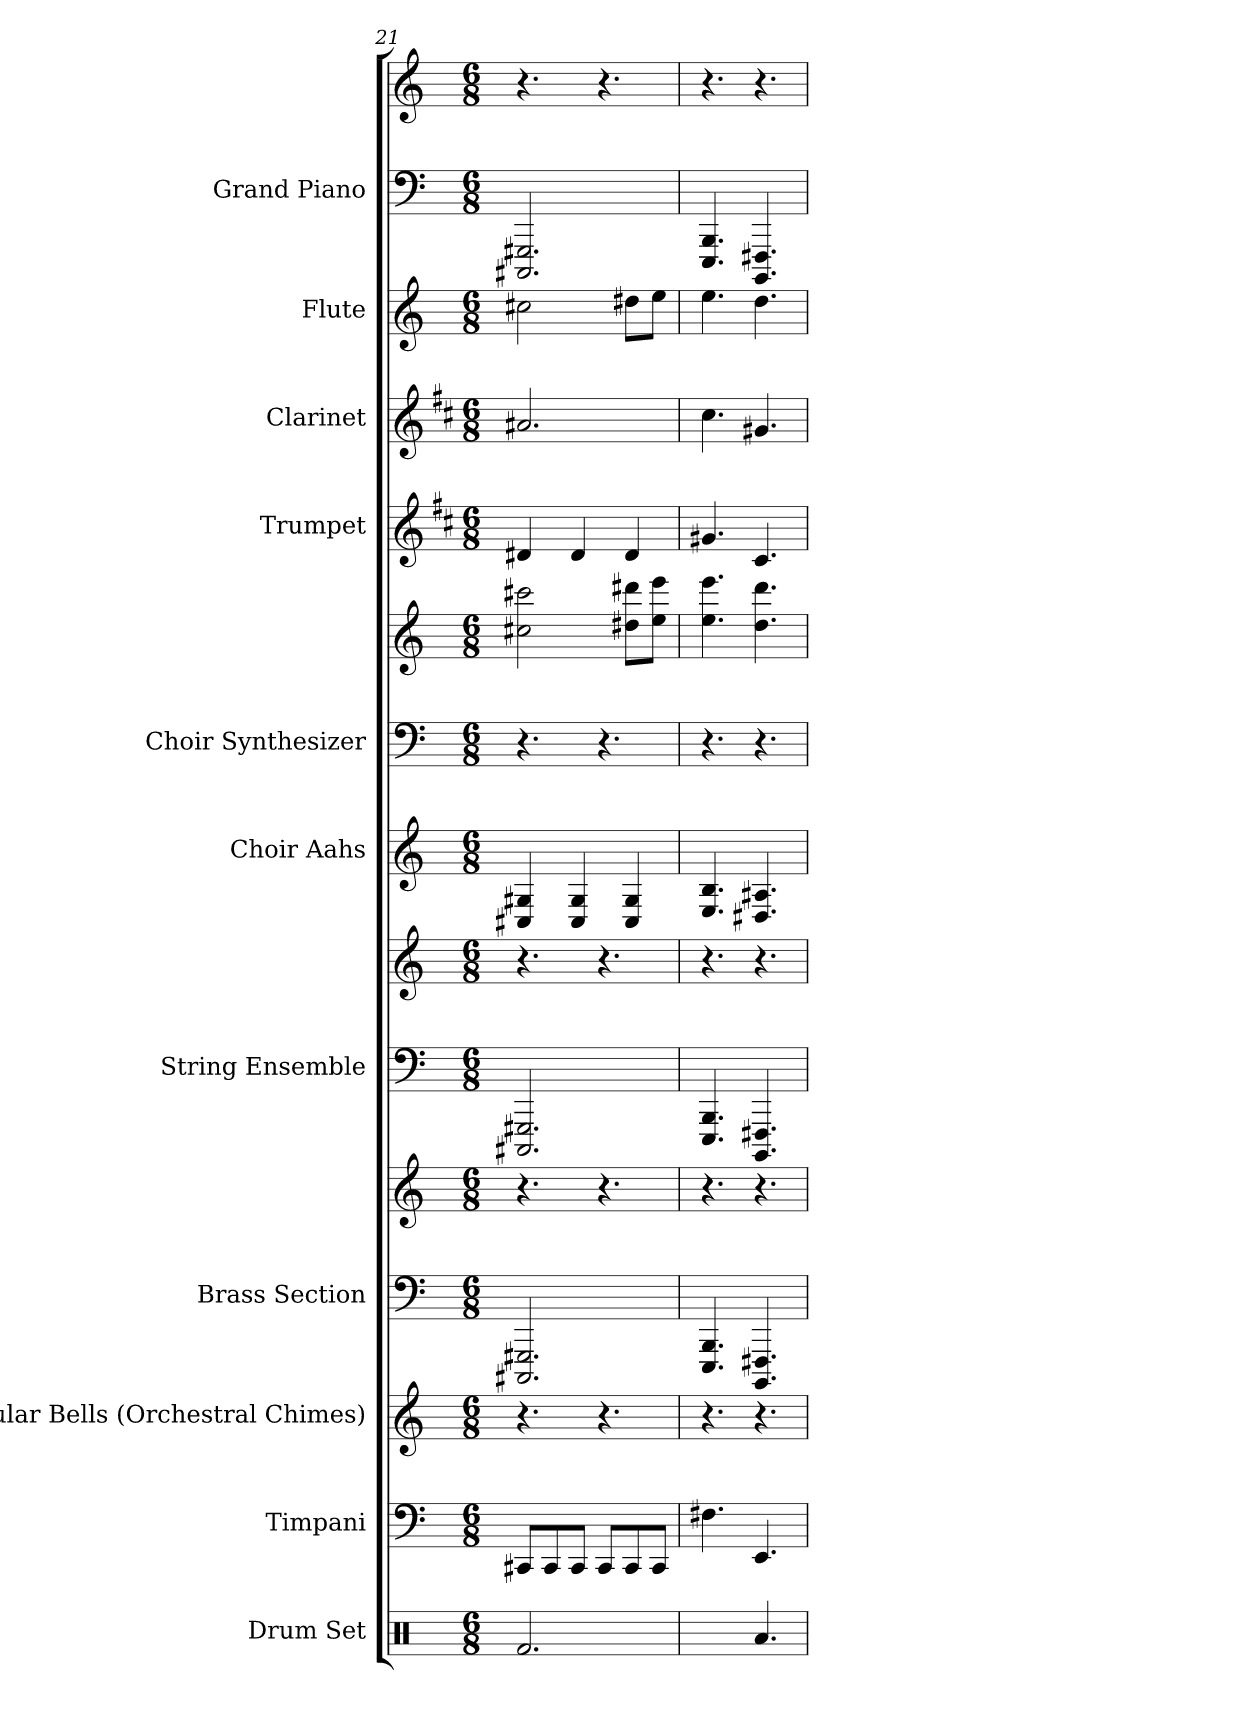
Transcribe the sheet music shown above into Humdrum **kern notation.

**kern	**kern	**kern	**kern	**kern	**kern	**kern	**kern	**kern	**kern	**kern	**kern	**kern	**kern	**kern
*part11	*part10	*part9	*part8	*part8	*part7	*part7	*part6	*part5	*part5	*part4	*part3	*part2	*part1	*part1
*staff15	*staff14	*staff13	*staff12	*staff11	*staff10	*staff9	*staff8	*staff7	*staff6	*staff5	*staff4	*staff3	*staff2	*staff1
*I"Drum Set	*I"Timpani	*I"Tubular Bells (Orchestral Chimes)	*I"Brass Section	*	*I"String Ensemble	*	*I"Choir Aahs	*I"Choir Synthesizer	*	*I"Trumpet	*I"Clarinet	*I"Flute	*I"Grand Piano	*
*I'Drs.	*I'Timp.	*I'Tu. Be.	*I'Brs. Se.	*	*I'St. Ens.	*	*I'Ch. Aa.	*I'Synth.	*	*I'Tpt.	*I'Cl.	*I'Fl.	*I'Pno.	*
*clefX	*clefF4	*clefG2	*clefF4	*clefG2	*clefF4	*clefG2	*clefG2	*clefF4	*clefG2	*clefG2	*clefG2	*clefG2	*clefF4	*clefG2
*	*	*	*	*	*	*	*	*	*	*ITrd1c2	*ITrd1c2	*	*	*
*k[]	*k[]	*k[]	*k[]	*k[]	*k[]	*k[]	*k[]	*k[]	*k[]	*k[]	*k[]	*k[]	*k[]	*k[]
*M6/8	*M6/8	*M6/8	*M6/8	*M6/8	*M6/8	*M6/8	*M6/8	*M6/8	*M6/8	*M6/8	*M6/8	*M6/8	*M6/8	*M6/8
=21	=21	=21	=21	=21	=21	=21	=21	=21	=21	=21	=21	=21	=21	=21
2.Rf	8CC#XL	4.r	2.CCC#X 2.GGG#X	4.r	2.CCC#X 2.GGG#X	4.r	4C#X 4G#X	4.r	2cc#X 2ccc#X	4c#X	2.g#X	2cc#X	2.CCC#X 2.GGG#X	4.r
.	8CC#	.	.	.	.	.	.	.	.	.	.	.	.	.
.	8CC#J	.	.	.	.	.	4C# 4G#	.	.	4c#	.	.	.	.
.	8CC#L	4.r	.	4.r	.	4.r	.	4.r	.	.	.	.	.	4.r
.	8CC#	.	.	.	.	.	4C# 4G#	.	8dd#X 8ddd#XL	4c#	.	8dd#XL	.	.
.	8CC#J	.	.	.	.	.	.	.	8ee 8eeeJ	.	.	8eeJ	.	.
=22	=22	=22	=22	=22	=22	=22	=22	=22	=22	=22	=22	=22	=22	=22
4.R	4.F#X	4.r	4.EEE 4.BBB	4.r	4.EEE 4.BBB	4.r	4.B 4.E	4.r	4.ee 4.eee	4.f#X	4.b	4.ee	4.EEE 4.BBB	4.r
4.Ra	4.EE	4.r	4.BBBB 4.FFF#X	4.r	4.BBBB 4.FFF#X	4.r	4.D#X 4.A#X	4.r	4.dd 4.ddd	4.B	4.f#X	4.dd	4.BBBB 4.FFF#X	4.r
=	=	=	=	=	=	=	=	=	=	=	=	=	=	=
*-	*-	*-	*-	*-	*-	*-	*-	*-	*-	*-	*-	*-	*-	*-
